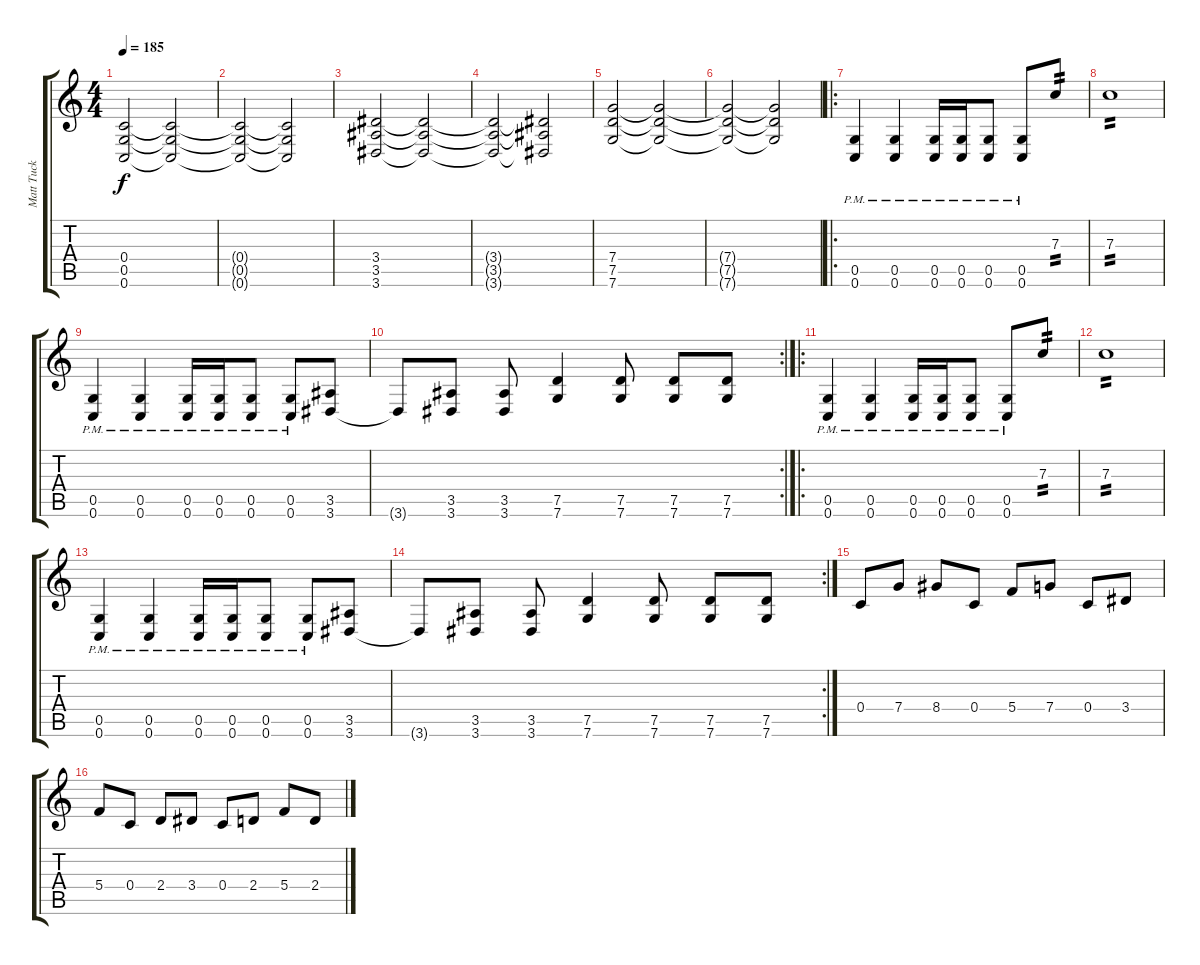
\track ("Matt Tuck" "Matt Tuck") {instrument distortionguitar}
\staff {score tabs}
\tuning (D4 A3 F3 C3 G2 C2) {hide}
\ts (4 4)
\tempo 185
\clef g2
\ks c
(0.4 0.5 0.6).2{dy f} (0.4{t} 0.5{t} 0.6{t}).2 |
(0.4{t} 0.5{t} 0.6{t}).2 (0.4{t} 0.5{t} 0.6{t}).2 |
(3.4 3.5 3.6).2 (3.4{t} 3.5{t} 3.6{t}).2 |
(3.4{t} 3.5{t} 3.6{t}).2 (3.4{t} 3.5{t} 3.6{t}).2 |
(7.4 7.5 7.6).2 (7.4{t} 7.5{t} 7.6{t}).2 |
(7.4{t} 7.5{t} 7.6{t}).2 (7.4{t} 7.5{t} 7.6{t}).2 |
\ro
(0.5{pm} 0.6{pm}).4 (0.5{pm} 0.6{pm}).4 (0.5{pm} 0.6{pm}).16 (0.5{pm} 0.6{pm}).16 (0.5{pm} 0.6{pm}).8 (0.5{pm} 0.6{pm}).8 7.3.8{tp 2} |
7.3.1{tp 2} |
(0.5{pm} 0.6{pm}).4 (0.5{pm} 0.6{pm}).4 (0.5{pm} 0.6{pm}).16 (0.5{pm} 0.6{pm}).16 (0.5{pm} 0.6{pm}).8 (0.5{pm} 0.6{pm}).8 (3.5 3.6).8 |
\rc 2
3.6{t}.8 (3.5 3.6).8 (3.5 3.6).8 (7.5 7.6).4 (7.5 7.6).8 (7.5 7.6).8 (7.5 7.6).8 |
\ro
(0.5{pm} 0.6{pm}).4 (0.5{pm} 0.6{pm}).4 (0.5{pm} 0.6{pm}).16 (0.5{pm} 0.6{pm}).16 (0.5{pm} 0.6{pm}).8 (0.5{pm} 0.6{pm}).8 7.3.8{tp 2} |
7.3.1{tp 2} |
(0.5{pm} 0.6{pm}).4 (0.5{pm} 0.6{pm}).4 (0.5{pm} 0.6{pm}).16 (0.5{pm} 0.6{pm}).16 (0.5{pm} 0.6{pm}).8 (0.5{pm} 0.6{pm}).8 (3.5 3.6).8 |
\rc 2
3.6{t}.8 (3.5 3.6).8 (3.5 3.6).8 (7.5 7.6).4 (7.5 7.6).8 (7.5 7.6).8 (7.5 7.6).8 |
0.4.8 7.4.8 8.4.8 0.4.8 5.4.8 7.4.8 0.4.8 3.4.8 |
5.4.8 0.4.8 2.4.8 3.4.8 0.4.8 2.4.8 5.4.8 2.4.8
